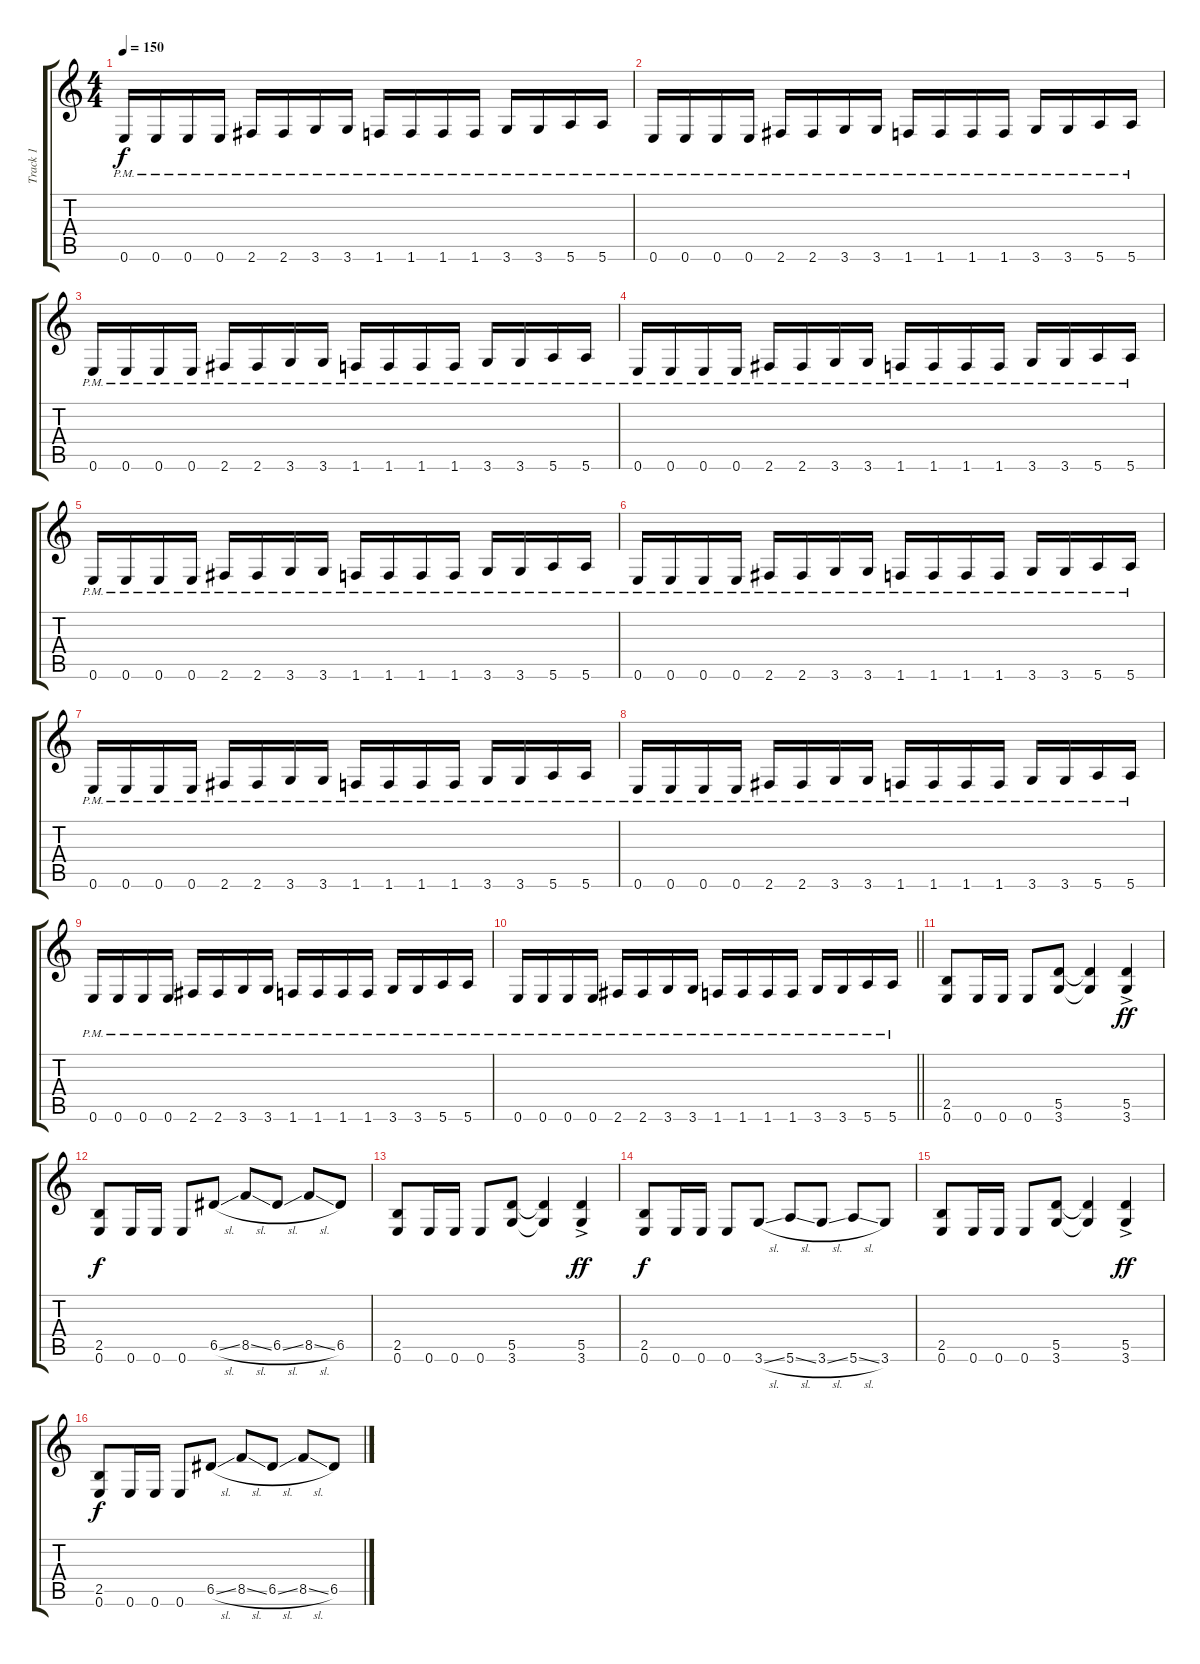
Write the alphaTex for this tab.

\track ("Track 1" "Track 1") {instrument distortionguitar}
\staff {score tabs}
\tuning (E4 B3 G3 D3 A2 E2) {hide}
\ts (4 4)
\tempo 150
\clef g2
\ks c
0.6{pm}.16{dy f} 0.6{pm}.16 0.6{pm}.16 0.6{pm}.16 2.6{pm}.16 2.6{pm}.16 3.6{pm}.16 3.6{pm}.16 1.6{pm}.16 1.6{pm}.16 1.6{pm}.16 1.6{pm}.16 3.6{pm}.16 3.6{pm}.16 5.6{pm}.16 5.6{pm}.16 |
0.6{pm}.16 0.6{pm}.16 0.6{pm}.16 0.6{pm}.16 2.6{pm}.16 2.6{pm}.16 3.6{pm}.16 3.6{pm}.16 1.6{pm}.16 1.6{pm}.16 1.6{pm}.16 1.6{pm}.16 3.6{pm}.16 3.6{pm}.16 5.6{pm}.16 5.6{pm}.16 |
0.6{pm}.16 0.6{pm}.16 0.6{pm}.16 0.6{pm}.16 2.6{pm}.16 2.6{pm}.16 3.6{pm}.16 3.6{pm}.16 1.6{pm}.16 1.6{pm}.16 1.6{pm}.16 1.6{pm}.16 3.6{pm}.16 3.6{pm}.16 5.6{pm}.16 5.6{pm}.16 |
0.6{pm}.16 0.6{pm}.16 0.6{pm}.16 0.6{pm}.16 2.6{pm}.16 2.6{pm}.16 3.6{pm}.16 3.6{pm}.16 1.6{pm}.16 1.6{pm}.16 1.6{pm}.16 1.6{pm}.16 3.6{pm}.16 3.6{pm}.16 5.6{pm}.16 5.6{pm}.16 |
0.6{pm}.16 0.6{pm}.16 0.6{pm}.16 0.6{pm}.16 2.6{pm}.16 2.6{pm}.16 3.6{pm}.16 3.6{pm}.16 1.6{pm}.16 1.6{pm}.16 1.6{pm}.16 1.6{pm}.16 3.6{pm}.16 3.6{pm}.16 5.6{pm}.16 5.6{pm}.16 |
0.6{pm}.16 0.6{pm}.16 0.6{pm}.16 0.6{pm}.16 2.6{pm}.16 2.6{pm}.16 3.6{pm}.16 3.6{pm}.16 1.6{pm}.16 1.6{pm}.16 1.6{pm}.16 1.6{pm}.16 3.6{pm}.16 3.6{pm}.16 5.6{pm}.16 5.6{pm}.16 |
0.6{pm}.16 0.6{pm}.16 0.6{pm}.16 0.6{pm}.16 2.6{pm}.16 2.6{pm}.16 3.6{pm}.16 3.6{pm}.16 1.6{pm}.16 1.6{pm}.16 1.6{pm}.16 1.6{pm}.16 3.6{pm}.16 3.6{pm}.16 5.6{pm}.16 5.6{pm}.16 |
0.6{pm}.16 0.6{pm}.16 0.6{pm}.16 0.6{pm}.16 2.6{pm}.16 2.6{pm}.16 3.6{pm}.16 3.6{pm}.16 1.6{pm}.16 1.6{pm}.16 1.6{pm}.16 1.6{pm}.16 3.6{pm}.16 3.6{pm}.16 5.6{pm}.16 5.6{pm}.16 |
0.6{pm}.16 0.6{pm}.16 0.6{pm}.16 0.6{pm}.16 2.6{pm}.16 2.6{pm}.16 3.6{pm}.16 3.6{pm}.16 1.6{pm}.16 1.6{pm}.16 1.6{pm}.16 1.6{pm}.16 3.6{pm}.16 3.6{pm}.16 5.6{pm}.16 5.6{pm}.16 |
\barLineRight lightlight
0.6{pm}.16 0.6{pm}.16 0.6{pm}.16 0.6{pm}.16 2.6{pm}.16 2.6{pm}.16 3.6{pm}.16 3.6{pm}.16 1.6{pm}.16 1.6{pm}.16 1.6{pm}.16 1.6{pm}.16 3.6{pm}.16 3.6{pm}.16 5.6{pm}.16 5.6{pm}.16 |
(2.5 0.6).8 0.6.16 0.6.16 0.6.8 (5.5 3.6).8 (5.5{t} 3.6{t}).4 (5.5{ac} 3.6).4{dy ff} |
(2.5 0.6).8{dy f} 0.6.16 0.6.16 0.6.8 6.5{sl}.8 8.5{sl}.8 6.5{sl}.8 8.5{sl}.8 6.5.8 |
(2.5 0.6).8 0.6.16 0.6.16 0.6.8 (5.5 3.6).8 (5.5{t} 3.6{t}).4 (5.5{ac} 3.6).4{dy ff} |
(2.5 0.6).8{dy f} 0.6.16 0.6.16 0.6.8 3.6{sl}.8 5.6{sl}.8 3.6{sl}.8 5.6{sl}.8 3.6.8 |
(2.5 0.6).8 0.6.16 0.6.16 0.6.8 (5.5 3.6).8 (5.5{t} 3.6{t}).4 (5.5{ac} 3.6).4{dy ff} |
(2.5 0.6).8{dy f} 0.6.16 0.6.16 0.6.8 6.5{sl}.8 8.5{sl}.8 6.5{sl}.8 8.5{sl}.8 6.5.8
